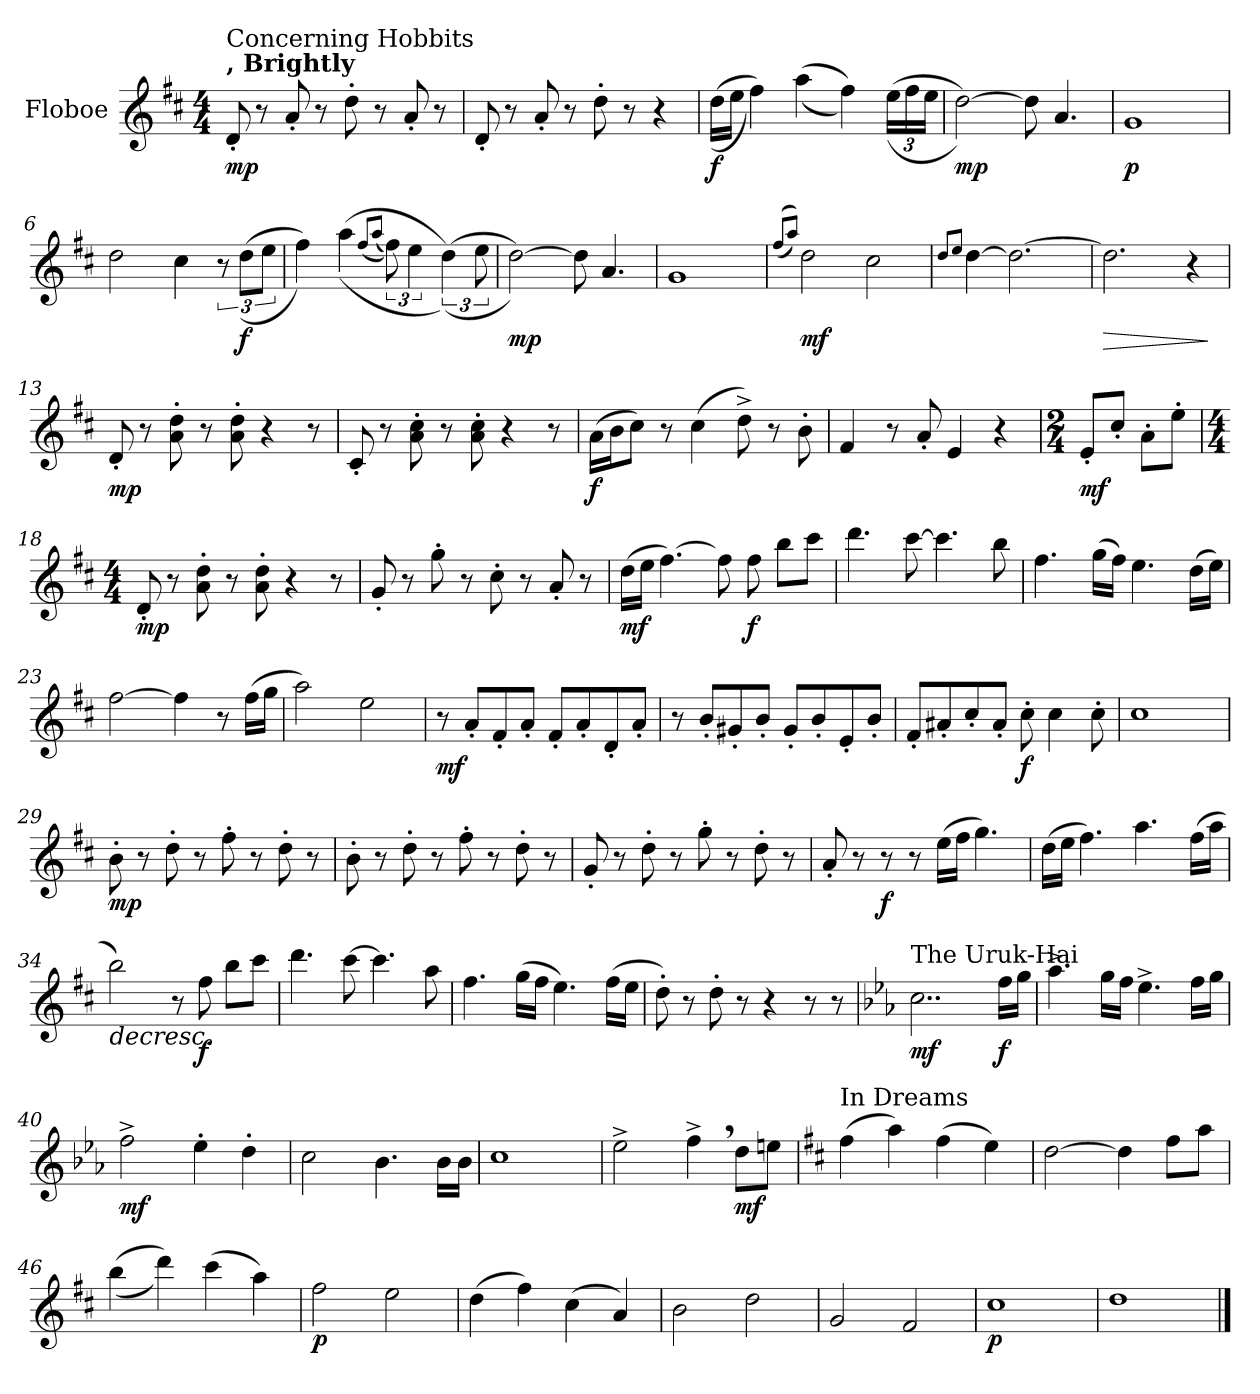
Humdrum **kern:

**kern	**dynam
*part1	*part1
*staff1	*staff1
*I"Floboe	*
*I'FOb.	*
*clefG2	*
*k[f#c#]	*
*M4/4	*
*MM100	*
=1	=1
!LO:TX:a:B:t=, Brightly	!
!LO:TX:t=Concerning Hobbits	!
!	!LO:DY:b
8d'/	mp
8r	.
8a'/	.
8r	.
8dd'\	.
8r	.
8a'/	.
8r	.
=2	=2
8d'/	.
8r	.
8a'/	.
8r	.
8dd'\	.
8r	.
4r	.
=3	=3
!	!LO:DY:b
(>(>16dd\LL	f
16ee\JJ	.
4ff#\))	.
(>(>4aa\	.
4ff#\))	.
*Xbrackettup	*
(>(>24ee\LL	.
24ff#\	.
24ee\JJ	.
=4	=4
!	!LO:DY:b
[2dd\))	mp
8dd\]	.
4.a/	.
=5	=5
!	!LO:DY:b
1g	p
=6	=6
2dd\	.
4cc#\	.
*brackettup	*
12r	.
!	!LO:DY:b
(>(>12dd\L	f
12ee\J	.
=7	=7
4ff#\))	.
(>(>4aa\	.
(<8qff#/L	.
(<8qaa/J	.
12ff#\))	.
6ee\	.
(>(>6dd\))	.
12ee\	.
!!LO:LB:g=z
=8	=8
!	!LO:DY:b
[2dd\))	mp
8dd\]	.
4.a/	.
=9	=9
1g	.
=10	=10
(<(<8qff#/L	.
8qaa/J))	.
!	!LO:DY:b
2dd\	mf
2cc#\	.
=11	=11
8qdd/L	.
8qee/J	.
[4dd\	.
2.dd\_	.
=12	=12
!	!LO:HP:b
2.dd\]	>
4r	.
.	]
=13	=13
!	!LO:DY:b
8d'/	mp
8r	.
8a\' 8dd\'	.
8r	.
8a\' 8dd\'	.
4r	.
8r	.
=14	=14
8c#'/	.
8r	.
8a\' 8cc#\'	.
8r	.
8a\' 8cc#\'	.
4r	.
8r	.
=15	=15
!	!LO:DY:b
(>16a\LL	f
16b\J	.
8cc#\J)	.
8r	.
(>4cc#\	.
8dd^\)	.
8r	.
8b'\	.
!!LO:LB:g=z
=16	=16
4f#/	.
8r	.
8a'/	.
4e/	.
4r	.
=17	=17
*M2/4	*
!	!LO:DY:b
8e'/L	mf
8cc#'/J	.
8a'\L	.
8ee'\J	.
=18	=18
*M4/4	*
!	!LO:DY:b
8d'/	mp
8r	.
8a\' 8dd\'	.
8r	.
8a\' 8dd\'	.
4r	.
8r	.
=19	=19
8g'/	.
8r	.
8gg'\	.
8r	.
8cc#'\	.
8r	.
8a'/	.
8r	.
=20	=20
!	!LO:DY:b
(>16dd\LL	mf
16ee\JJ	.
[4.ff#\)	.
8ff#\]	.
!	!LO:DY:b
8ff#\	f
8bb\L	.
8ccc#\J	.
=21	=21
4.ddd\	.
[8ccc#\	.
4.ccc#\]	.
8bb\	.
!!LO:LB:g=z
=22	=22
4.ff#\	.
(>16gg\LL	.
16ff#\JJ)	.
4.ee\	.
(>16dd\LL	.
16ee\JJ)	.
=23	=23
[2ff#\	.
4ff#\]	.
8r	.
(>16ff#\LL	.
16gg\JJ	.
=24	=24
2aa\)	.
2ee\	.
=25	=25
!	!LO:DY:b
8r	mf
8a'/L	.
8f#'/	.
8a'/J	.
8f#'/L	.
8a'/	.
8d'/	.
8a'/J	.
=26	=26
8r	.
8b'/L	.
8g#X'/	.
8b'/J	.
8g#'/L	.
8b'/	.
8e'/	.
8b'/J	.
=27	=27
8f#'/L	.
8a#X'/	.
8cc#'/	.
8a#'/J	.
!	!LO:DY:b
8cc#'\	f
4cc#\	.
8cc#'\	.
=28	=28
1cc#	.
!!LO:LB:g=z
=29	=29
!	!LO:DY:b
8b'\	mp
8r	.
8dd'\	.
8r	.
8ff#'\	.
8r	.
8dd'\	.
8r	.
=30	=30
8b'\	.
8r	.
8dd'\	.
8r	.
8ff#'\	.
8r	.
8dd'\	.
8r	.
=31	=31
8g'/	.
8r	.
8dd'\	.
8r	.
8gg'\	.
8r	.
8dd'\	.
8r	.
=32	=32
8a'/	.
8r	.
!	!LO:DY:b
8r	f
8r	.
(>16ee\LL	.
16ff#\JJ	.
4.gg\)	.
=33	=33
(>16dd\LL	.
16ee\JJ	.
4.ff#\)	.
4.aa\	.
(>16ff#\LL	.
16aa\JJ	.
=34	=34
!	!LO:HP:b
2bb\)	>
8r	.
!	!LO:DY:b
8ff#\	f
8bb\L	.
8ccc#\J	.
.	]
!!LO:LB:g=z
=35	=35
4.ddd\	.
[8ccc#\	.
4.ccc#\]	.
8aa\	.
=36	=36
4.ff#\	.
(>16gg\LL	.
16ff#\JJ	.
4.ee\)	.
(>16ff#\LL	.
16ee\JJ	.
=37	=37
8dd'\)	.
8r	.
8dd'\	.
8r	.
4r	.
8r	.
8r	.
=38	=38
*k[b-e-a-]	*
*MM90	*
!LO:TX:a:t=The Uruk-Hai	!
!	!LO:DY:b
2..cc\	mf
!	!LO:DY:b
16ff\LL	f
16gg\JJ	.
=39	=39
4.aa-^\	.
16gg\LL	.
16ff\JJ	.
4.ee-^\	.
16ff\LL	.
16gg\JJ	.
=40	=40
!	!LO:DY:b
2ff^\	mf
4ee-'\	.
4dd'\	.
=41	=41
2cc\	.
4.b-\	.
16b-\LL	.
16b-\JJ	.
=42	=42
1cc	.
!!LO:LB:g=z
=43	=43
2ee-^\	.
4ff^,\	.
!	!LO:DY:b
8dd\L	mf
8een\J	.
=44	=44
*k[f#c#]	*
*MM80	*
!LO:TX:a:t=In Dreams	!
(>4ff#\	.
4aa\)	.
(>4ff#\	.
4ee\)	.
=45	=45
[2dd\	.
4dd\]	.
8ff#\L	.
8aa\J	.
=46	=46
(>(>4bb\	.
4ddd\))	.
(>4ccc#\	.
4aa\)	.
=47	=47
!	!LO:DY:b
2ff#\	p
2ee\	.
=48	=48
(>4dd\	.
4ff#\)	.
(>4cc#\	.
4a/)	.
=49	=49
2b\	.
2dd\	.
=50	=50
2g/	.
2f#/	.
=51	=51
!	!LO:DY:b
1cc#	p
=52	=52
1dd	.
==	==
*-	*-
